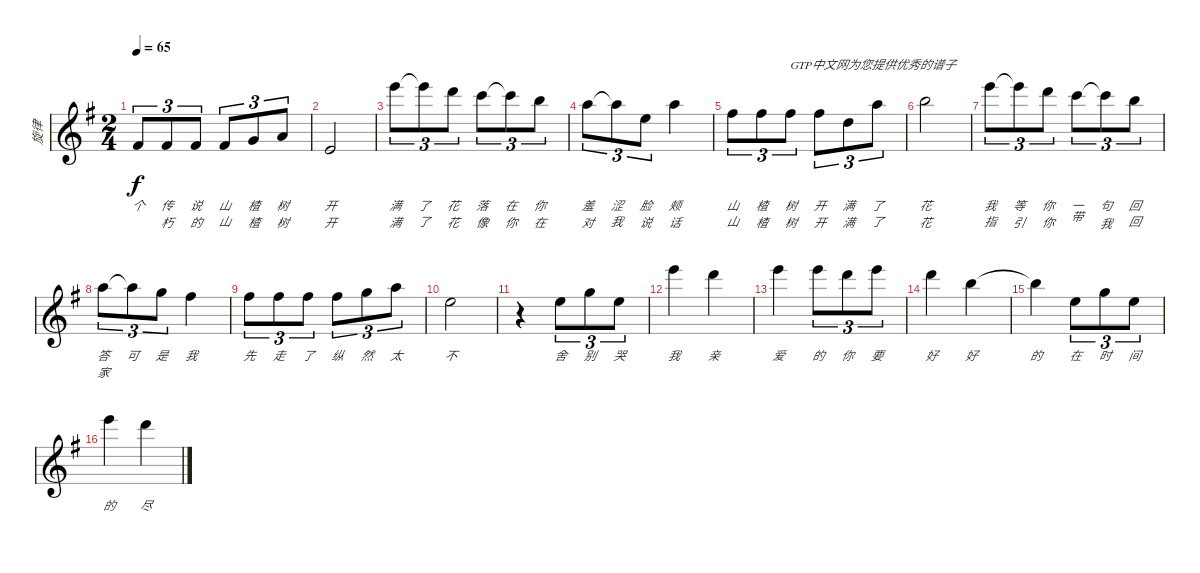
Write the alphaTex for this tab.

\track ("旋律" "旋律") {instrument acousticguitarsteel}
\staff {score}
\tuning (E4 B3 G3 D3 A2 E2) {hide}
\ts (2 4)
\tempo 65
\clef g2
\ks g
4.4.8{tu (3 2) lyrics (0 "个") lyrics (1 "") lyrics (2 "") lyrics (3 "") lyrics (4 "") dy f} 4.4.8{tu (3 2) lyrics (0 "传") lyrics (1 "朽") lyrics (2 "") lyrics (3 "") lyrics (4 "")} 4.4.8{tu (3 2) lyrics (0 "说") lyrics (1 "的") lyrics (2 "") lyrics (3 "") lyrics (4 "")} 4.4.8{tu (3 2) lyrics (0 "山") lyrics (1 "山") lyrics (2 "") lyrics (3 "") lyrics (4 "")} 0.3.8{tu (3 2) lyrics (0 "楂") lyrics (1 "楂") lyrics (2 "") lyrics (3 "") lyrics (4 "")} 2.3.8{tu (3 2) lyrics (0 "树") lyrics (1 "树") lyrics (2 "") lyrics (3 "") lyrics (4 "")} |
2.4.2{lyrics (0 "开") lyrics (1 "开") lyrics (2 "") lyrics (3 "") lyrics (4 "")} |
12.1.8{tu (3 2) lyrics (0 "满") lyrics (1 "满") lyrics (2 "") lyrics (3 "") lyrics (4 "")} 12.1{t}.8{tu (3 2) lyrics (0 "了") lyrics (1 "了") lyrics (2 "") lyrics (3 "") lyrics (4 "")} 10.1.8{tu (3 2) lyrics (0 "花") lyrics (1 "花") lyrics (2 "") lyrics (3 "") lyrics (4 "")} 8.1.8{tu (3 2) lyrics (0 "落") lyrics (1 "像") lyrics (2 "") lyrics (3 "") lyrics (4 "")} 8.1{t}.8{tu (3 2) lyrics (0 "在") lyrics (1 "你") lyrics (2 "") lyrics (3 "") lyrics (4 "")} 7.1.8{tu (3 2) lyrics (0 "你") lyrics (1 "在") lyrics (2 "") lyrics (3 "") lyrics (4 "")} |
5.1.8{tu (3 2) lyrics (0 "羞") lyrics (1 "对") lyrics (2 "") lyrics (3 "") lyrics (4 "")} 5.1{t}.8{tu (3 2) lyrics (0 "涩") lyrics (1 "我") lyrics (2 "") lyrics (3 "") lyrics (4 "")} 0.1.8{tu (3 2) lyrics (0 "脸") lyrics (1 "说") lyrics (2 "") lyrics (3 "") lyrics (4 "")} 5.1.4{lyrics (0 "颊") lyrics (1 "话") lyrics (2 "") lyrics (3 "") lyrics (4 "")} |
2.1.8{tu (3 2) lyrics (0 "山") lyrics (1 "山") lyrics (2 "") lyrics (3 "") lyrics (4 "")} 2.1.8{tu (3 2) lyrics (0 "楂") lyrics (1 "楂") lyrics (2 "") lyrics (3 "") lyrics (4 "")} 2.1.8{tu (3 2) txt "GTP中文网为您提供优秀的谱子" lyrics (0 "树") lyrics (1 "树") lyrics (2 "") lyrics (3 "") lyrics (4 "")} 2.1.8{tu (3 2) lyrics (0 "开") lyrics (1 "开") lyrics (2 "") lyrics (3 "") lyrics (4 "")} 3.2.8{tu (3 2) lyrics (0 "满") lyrics (1 "满") lyrics (2 "") lyrics (3 "") lyrics (4 "")} 5.1.8{tu (3 2) lyrics (0 "了") lyrics (1 "了") lyrics (2 "") lyrics (3 "") lyrics (4 "")} |
7.1.2{lyrics (0 "花") lyrics (1 "花") lyrics (2 "") lyrics (3 "") lyrics (4 "")} |
12.1.8{tu (3 2) lyrics (0 "我") lyrics (1 "指") lyrics (2 "") lyrics (3 "") lyrics (4 "")} 12.1{t}.8{tu (3 2) lyrics (0 "等") lyrics (1 "引") lyrics (2 "") lyrics (3 "") lyrics (4 "")} 10.1.8{tu (3 2) lyrics (0 "你") lyrics (1 "你") lyrics (2 "") lyrics (3 "") lyrics (4 "")} 8.1.8{tu (3 2) lyrics (0 "一") lyrics (1 "带") lyrics (2 "") lyrics (3 "") lyrics (4 "")} 8.1{t}.8{tu (3 2) lyrics (0 "句") lyrics (1 "我") lyrics (2 "") lyrics (3 "") lyrics (4 "")} 7.1.8{tu (3 2) lyrics (0 "回") lyrics (1 "回") lyrics (2 "") lyrics (3 "") lyrics (4 "")} |
5.1.8{tu (3 2) lyrics (0 "答") lyrics (1 "家") lyrics (2 "") lyrics (3 "") lyrics (4 "")} 5.1{t}.8{tu (3 2) lyrics (0 "可") lyrics (1 "") lyrics (2 "") lyrics (3 "") lyrics (4 "")} 3.1.8{tu (3 2) lyrics (0 "是") lyrics (1 "") lyrics (2 "") lyrics (3 "") lyrics (4 "")} 2.1.4{lyrics (0 "我") lyrics (1 "") lyrics (2 "") lyrics (3 "") lyrics (4 "")} |
2.1.8{tu (3 2) lyrics (0 "先") lyrics (1 "") lyrics (2 "") lyrics (3 "") lyrics (4 "")} 2.1.8{tu (3 2) lyrics (0 "走") lyrics (1 "") lyrics (2 "") lyrics (3 "") lyrics (4 "")} 2.1.8{tu (3 2) lyrics (0 "了") lyrics (1 "") lyrics (2 "") lyrics (3 "") lyrics (4 "")} 2.1.8{tu (3 2) lyrics (0 "纵") lyrics (1 "") lyrics (2 "") lyrics (3 "") lyrics (4 "")} 3.1.8{tu (3 2) lyrics (0 "然") lyrics (1 "") lyrics (2 "") lyrics (3 "") lyrics (4 "")} 5.1.8{tu (3 2) lyrics (0 "太") lyrics (1 "") lyrics (2 "") lyrics (3 "") lyrics (4 "")} |
0.1.2{lyrics (0 "不") lyrics (1 "") lyrics (2 "") lyrics (3 "") lyrics (4 "")} |
r.4 0.1.8{tu (3 2) lyrics (0 "舍") lyrics (1 "") lyrics (2 "") lyrics (3 "") lyrics (4 "")} 3.1.8{tu (3 2) lyrics (0 "别") lyrics (1 "") lyrics (2 "") lyrics (3 "") lyrics (4 "")} 0.1.8{tu (3 2) lyrics (0 "哭") lyrics (1 "") lyrics (2 "") lyrics (3 "") lyrics (4 "")} |
12.1.4{lyrics (0 "我") lyrics (1 "") lyrics (2 "") lyrics (3 "") lyrics (4 "")} 10.1.4{lyrics (0 "亲") lyrics (1 "") lyrics (2 "") lyrics (3 "") lyrics (4 "")} |
12.1.4{lyrics (0 "爱") lyrics (1 "") lyrics (2 "") lyrics (3 "") lyrics (4 "")} 12.1.8{tu (3 2) lyrics (0 "的") lyrics (1 "") lyrics (2 "") lyrics (3 "") lyrics (4 "")} 10.1.8{tu (3 2) lyrics (0 "你") lyrics (1 "") lyrics (2 "") lyrics (3 "") lyrics (4 "")} 12.1.8{tu (3 2) lyrics (0 "要") lyrics (1 "") lyrics (2 "") lyrics (3 "") lyrics (4 "")} |
10.1.4{lyrics (0 "好") lyrics (1 "") lyrics (2 "") lyrics (3 "") lyrics (4 "")} 7.1.4{lyrics (0 "好") lyrics (1 "") lyrics (2 "") lyrics (3 "") lyrics (4 "")} |
7.1{t}.4{lyrics (0 "的") lyrics (1 "") lyrics (2 "") lyrics (3 "") lyrics (4 "")} 0.1.8{tu (3 2) lyrics (0 "在") lyrics (1 "") lyrics (2 "") lyrics (3 "") lyrics (4 "")} 3.1.8{tu (3 2) lyrics (0 "时") lyrics (1 "") lyrics (2 "") lyrics (3 "") lyrics (4 "")} 0.1.8{tu (3 2) lyrics (0 "间") lyrics (1 "") lyrics (2 "") lyrics (3 "") lyrics (4 "")} |
12.1.4{lyrics (0 "的") lyrics (1 "") lyrics (2 "") lyrics (3 "") lyrics (4 "")} 10.1.4{lyrics (0 "尽") lyrics (1 "") lyrics (2 "") lyrics (3 "") lyrics (4 "")}
